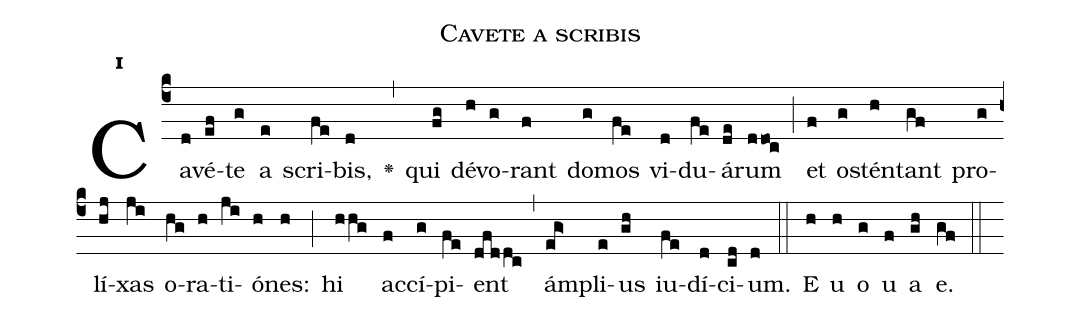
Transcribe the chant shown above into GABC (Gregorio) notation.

name:Cavete a scribis;
office-part:Antiphona;
mode:1;
%%
initial-style: 1;
name: Cavete a scribis;
book: Antiphonae & Responsoria/Tomus IV, p. 124;
occasion: Dominica XXXII per Annum;
office-part: Laudes Ant Bb;
annotation: 1f;
centering-scheme: english;
font: OFLSortsMillGoudy;
height: 11;
width: 4.5;
%%
(c4)Ca(d)vé(ef)te(g) a(e) scri(fe)bis,(d) <v>\greheightstar</v>(,) qui(fg) dé(h)vo(g)rant(f) do(g)mos(fe) vi(d)du(fe)á(de)rum(ddoc) (;) et(f) o(g)stén(h)tant(gf) pro(g)lí(hj)xas(ji) o(hg)ra(h)ti(ji)ó(h)nes:(h) (;) hi(hhg) ac(f)cí(g)pi(fe)ent(dfd/dc) (,) ám(eg>)pli(e)us(gh) iu(fe)dí(d)ci(cd)um.(d) (::) E(h) u(h) o(g) u(f) a(gh) e.(gf) (::)
